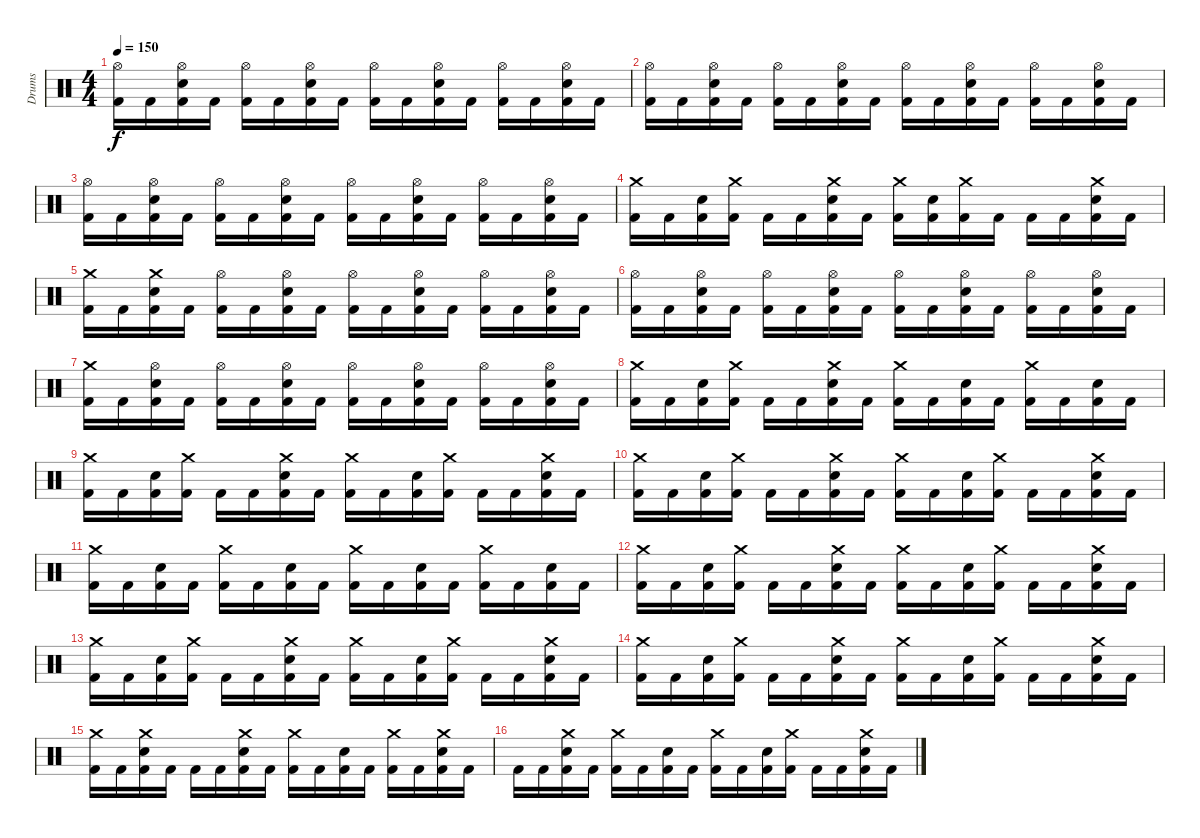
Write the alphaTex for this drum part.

\track ("Drums" "Drums") {instrument percussion}
\staff {score}
\articulation defaults
\ts (4 4)
\tempo 150
\clef neutral
\ks c
("Hi-Hat (open)" "Kick (hit) 2").16{dy f} "Kick (hit) 2".16 ("Kick (hit) 2" "Snare (hit) 2" "Hi-Hat (open)").16 "Kick (hit) 2".16 ("Kick (hit) 2" "Hi-Hat (open)").16 "Kick (hit) 2".16 ("Kick (hit) 2" "Snare (hit) 2" "Hi-Hat (open)").16 "Kick (hit) 2".16 ("Kick (hit) 2" "Hi-Hat (open)").16 "Kick (hit) 2".16 ("Kick (hit) 2" "Snare (hit) 2" "Hi-Hat (open)").16 "Kick (hit) 2".16 ("Kick (hit) 2" "Hi-Hat (open)").16 "Kick (hit) 2".16 ("Kick (hit) 2" "Snare (hit) 2" "Hi-Hat (open)").16 "Kick (hit) 2".16 |
("Hi-Hat (open)" "Kick (hit) 2").16 "Kick (hit) 2".16 ("Kick (hit) 2" "Snare (hit) 2" "Hi-Hat (open)").16 "Kick (hit) 2".16 ("Kick (hit) 2" "Hi-Hat (open)").16 "Kick (hit) 2".16 ("Kick (hit) 2" "Snare (hit) 2" "Hi-Hat (open)").16 "Kick (hit) 2".16 ("Kick (hit) 2" "Hi-Hat (open)").16 "Kick (hit) 2".16 ("Kick (hit) 2" "Snare (hit) 2" "Hi-Hat (open)").16 "Kick (hit) 2".16 ("Kick (hit) 2" "Hi-Hat (open)").16 "Kick (hit) 2".16 ("Kick (hit) 2" "Snare (hit) 2" "Hi-Hat (open)").16 "Kick (hit) 2".16 |
("Hi-Hat (open)" "Kick (hit) 2").16 "Kick (hit) 2".16 ("Kick (hit) 2" "Snare (hit) 2" "Hi-Hat (open)").16 "Kick (hit) 2".16 ("Kick (hit) 2" "Hi-Hat (open)").16 "Kick (hit) 2".16 ("Kick (hit) 2" "Snare (hit) 2" "Hi-Hat (open)").16 "Kick (hit) 2".16 ("Kick (hit) 2" "Hi-Hat (open)").16 "Kick (hit) 2".16 ("Kick (hit) 2" "Snare (hit) 2" "Hi-Hat (open)").16 "Kick (hit) 2".16 ("Kick (hit) 2" "Hi-Hat (open)").16 "Kick (hit) 2".16 ("Kick (hit) 2" "Snare (hit) 2" "Hi-Hat (open)").16 "Kick (hit) 2".16 |
("Crash medium (hit)" "Kick (hit) 2").16 "Kick (hit) 2".16 ("Snare (hit) 2" "Kick (hit) 2").16 ("Crash medium (hit)" "Kick (hit) 2").16 "Kick (hit) 2".16 "Kick (hit) 2".16 ("Snare (hit) 2" "Crash medium (hit)" "Kick (hit) 2").16 "Kick (hit) 2".16 ("Crash medium (hit)" "Kick (hit) 2").16 ("Snare (hit) 2" "Kick (hit) 2").16 ("Crash medium (hit)" "Kick (hit) 2").16 "Kick (hit) 2".16 "Kick (hit) 2".16 "Kick (hit) 2".16 ("Snare (hit) 2" "Crash medium (hit)" "Kick (hit) 2").16 "Kick (hit) 2".16 |
("Crash medium (hit)" "Kick (hit) 2").16 "Kick (hit) 2".16 ("Crash medium (hit)" "Kick (hit) 2" "Snare (hit) 2").16 "Kick (hit) 2".16 ("Kick (hit) 2" "Hi-Hat (open)").16 "Kick (hit) 2".16 ("Kick (hit) 2" "Snare (hit) 2" "Hi-Hat (open)").16 "Kick (hit) 2".16 ("Kick (hit) 2" "Hi-Hat (open)").16 "Kick (hit) 2".16 ("Kick (hit) 2" "Snare (hit) 2" "Hi-Hat (open)").16 "Kick (hit) 2".16 ("Kick (hit) 2" "Hi-Hat (open)").16 "Kick (hit) 2".16 ("Kick (hit) 2" "Snare (hit) 2" "Hi-Hat (open)").16 "Kick (hit) 2".16 |
("Hi-Hat (open)" "Kick (hit) 2").16 "Kick (hit) 2".16 ("Kick (hit) 2" "Snare (hit) 2" "Hi-Hat (open)").16 "Kick (hit) 2".16 ("Kick (hit) 2" "Hi-Hat (open)").16 "Kick (hit) 2".16 ("Kick (hit) 2" "Snare (hit) 2" "Hi-Hat (open)").16 "Kick (hit) 2".16 ("Kick (hit) 2" "Hi-Hat (open)").16 "Kick (hit) 2".16 ("Kick (hit) 2" "Snare (hit) 2" "Hi-Hat (open)").16 "Kick (hit) 2".16 ("Kick (hit) 2" "Hi-Hat (open)").16 "Kick (hit) 2".16 ("Kick (hit) 2" "Snare (hit) 2" "Hi-Hat (open)").16 "Kick (hit) 2".16 |
("Crash medium (hit)" "Kick (hit) 2").16 "Kick (hit) 2".16 ("Kick (hit) 2" "Snare (hit) 2" "Hi-Hat (open)").16 "Kick (hit) 2".16 ("Kick (hit) 2" "Hi-Hat (open)").16 "Kick (hit) 2".16 ("Kick (hit) 2" "Snare (hit) 2" "Hi-Hat (open)").16 "Kick (hit) 2".16 ("Kick (hit) 2" "Hi-Hat (open)").16 "Kick (hit) 2".16 ("Kick (hit) 2" "Snare (hit) 2" "Hi-Hat (open)").16 "Kick (hit) 2".16 ("Kick (hit) 2" "Hi-Hat (open)").16 "Kick (hit) 2".16 ("Kick (hit) 2" "Snare (hit) 2" "Hi-Hat (open)").16 "Kick (hit) 2".16 |
("Crash medium (hit)" "Kick (hit) 2").16 "Kick (hit) 2".16 ("Snare (hit) 2" "Kick (hit) 2").16 ("Crash medium (hit)" "Kick (hit) 2").16 "Kick (hit) 2".16 "Kick (hit) 2".16 ("Crash medium (hit)" "Snare (hit) 2" "Kick (hit) 2").16 "Kick (hit) 2".16 ("Crash medium (hit)" "Kick (hit) 2").16 "Kick (hit) 2".16 ("Snare (hit) 2" "Kick (hit) 2").16 "Kick (hit) 2".16 ("Crash medium (hit)" "Kick (hit) 2").16 "Kick (hit) 2".16 ("Snare (hit) 2" "Kick (hit) 2").16 "Kick (hit) 2".16 |
("Crash medium (hit)" "Kick (hit) 2").16 "Kick (hit) 2".16 ("Snare (hit) 2" "Kick (hit) 2").16 ("Crash medium (hit)" "Kick (hit) 2").16 "Kick (hit) 2".16 "Kick (hit) 2".16 ("Crash medium (hit)" "Snare (hit) 2" "Kick (hit) 2").16 "Kick (hit) 2".16 ("Crash medium (hit)" "Kick (hit) 2").16 "Kick (hit) 2".16 ("Snare (hit) 2" "Kick (hit) 2").16 ("Crash medium (hit)" "Kick (hit) 2").16 "Kick (hit) 2".16 "Kick (hit) 2".16 ("Crash medium (hit)" "Snare (hit) 2" "Kick (hit) 2").16 "Kick (hit) 2".16 |
("Crash medium (hit)" "Kick (hit) 2").16 "Kick (hit) 2".16 ("Snare (hit) 2" "Kick (hit) 2").16 ("Crash medium (hit)" "Kick (hit) 2").16 "Kick (hit) 2".16 "Kick (hit) 2".16 ("Crash medium (hit)" "Snare (hit) 2" "Kick (hit) 2").16 "Kick (hit) 2".16 ("Crash medium (hit)" "Kick (hit) 2").16 "Kick (hit) 2".16 ("Snare (hit) 2" "Kick (hit) 2").16 ("Crash medium (hit)" "Kick (hit) 2").16 "Kick (hit) 2".16 "Kick (hit) 2".16 ("Crash medium (hit)" "Snare (hit) 2" "Kick (hit) 2").16 "Kick (hit) 2".16 |
("Crash medium (hit)" "Kick (hit) 2").16 "Kick (hit) 2".16 ("Snare (hit) 2" "Kick (hit) 2").16 "Kick (hit) 2".16 ("Crash medium (hit)" "Kick (hit) 2").16 "Kick (hit) 2".16 ("Snare (hit) 2" "Kick (hit) 2").16 "Kick (hit) 2".16 ("Crash medium (hit)" "Kick (hit) 2").16 "Kick (hit) 2".16 ("Snare (hit) 2" "Kick (hit) 2").16 "Kick (hit) 2".16 ("Crash medium (hit)" "Kick (hit) 2").16 "Kick (hit) 2".16 ("Snare (hit) 2" "Kick (hit) 2").16 "Kick (hit) 2".16 |
("Crash medium (hit)" "Kick (hit) 2").16 "Kick (hit) 2".16 ("Snare (hit) 2" "Kick (hit) 2").16 ("Crash medium (hit)" "Kick (hit) 2").16 "Kick (hit) 2".16 "Kick (hit) 2".16 ("Crash medium (hit)" "Snare (hit) 2" "Kick (hit) 2").16 "Kick (hit) 2".16 ("Crash medium (hit)" "Kick (hit) 2").16 "Kick (hit) 2".16 ("Snare (hit) 2" "Kick (hit) 2").16 ("Crash medium (hit)" "Kick (hit) 2").16 "Kick (hit) 2".16 "Kick (hit) 2".16 ("Crash medium (hit)" "Snare (hit) 2" "Kick (hit) 2").16 "Kick (hit) 2".16 |
("Crash medium (hit)" "Kick (hit) 2").16 "Kick (hit) 2".16 ("Snare (hit) 2" "Kick (hit) 2").16 ("Crash medium (hit)" "Kick (hit) 2").16 "Kick (hit) 2".16 "Kick (hit) 2".16 ("Crash medium (hit)" "Snare (hit) 2" "Kick (hit) 2").16 "Kick (hit) 2".16 ("Crash medium (hit)" "Kick (hit) 2").16 "Kick (hit) 2".16 ("Snare (hit) 2" "Kick (hit) 2").16 ("Crash medium (hit)" "Kick (hit) 2").16 "Kick (hit) 2".16 "Kick (hit) 2".16 ("Crash medium (hit)" "Snare (hit) 2" "Kick (hit) 2").16 "Kick (hit) 2".16 |
("Crash medium (hit)" "Kick (hit) 2").16 "Kick (hit) 2".16 ("Snare (hit) 2" "Kick (hit) 2").16 ("Crash medium (hit)" "Kick (hit) 2").16 "Kick (hit) 2".16 "Kick (hit) 2".16 ("Crash medium (hit)" "Snare (hit) 2" "Kick (hit) 2").16 "Kick (hit) 2".16 ("Crash medium (hit)" "Kick (hit) 2").16 "Kick (hit) 2".16 ("Snare (hit) 2" "Kick (hit) 2").16 ("Crash medium (hit)" "Kick (hit) 2").16 "Kick (hit) 2".16 "Kick (hit) 2".16 ("Crash medium (hit)" "Snare (hit) 2" "Kick (hit) 2").16 "Kick (hit) 2".16 |
("Crash medium (hit)" "Kick (hit) 2").16 "Kick (hit) 2".16 ("Crash medium (hit)" "Snare (hit) 2" "Kick (hit) 2").16 "Kick (hit) 2".16 "Kick (hit) 2".16 "Kick (hit) 2".16 ("Crash medium (hit)" "Snare (hit) 2" "Kick (hit) 2").16 "Kick (hit) 2".16 ("Crash medium (hit)" "Kick (hit) 2").16 "Kick (hit) 2".16 ("Snare (hit) 2" "Kick (hit) 2").16 "Kick (hit) 2".16 ("Crash medium (hit)" "Kick (hit) 2").16 "Kick (hit) 2".16 ("Crash medium (hit)" "Snare (hit) 2" "Kick (hit) 2").16 "Kick (hit) 2".16 |
"Kick (hit) 2".16 "Kick (hit) 2".16 ("Crash medium (hit)" "Snare (hit) 2" "Kick (hit) 2").16 "Kick (hit) 2".16 ("Crash medium (hit)" "Kick (hit) 2").16 "Kick (hit) 2".16 ("Snare (hit) 2" "Kick (hit) 2").16 "Kick (hit) 2".16 ("Crash medium (hit)" "Kick (hit) 2").16 "Kick (hit) 2".16 ("Snare (hit) 2" "Kick (hit) 2").16 ("Crash medium (hit)" "Kick (hit) 2").16 "Kick (hit) 2".16 "Kick (hit) 2".16 ("Crash medium (hit)" "Snare (hit) 2" "Kick (hit) 2").16 "Kick (hit) 2".16
